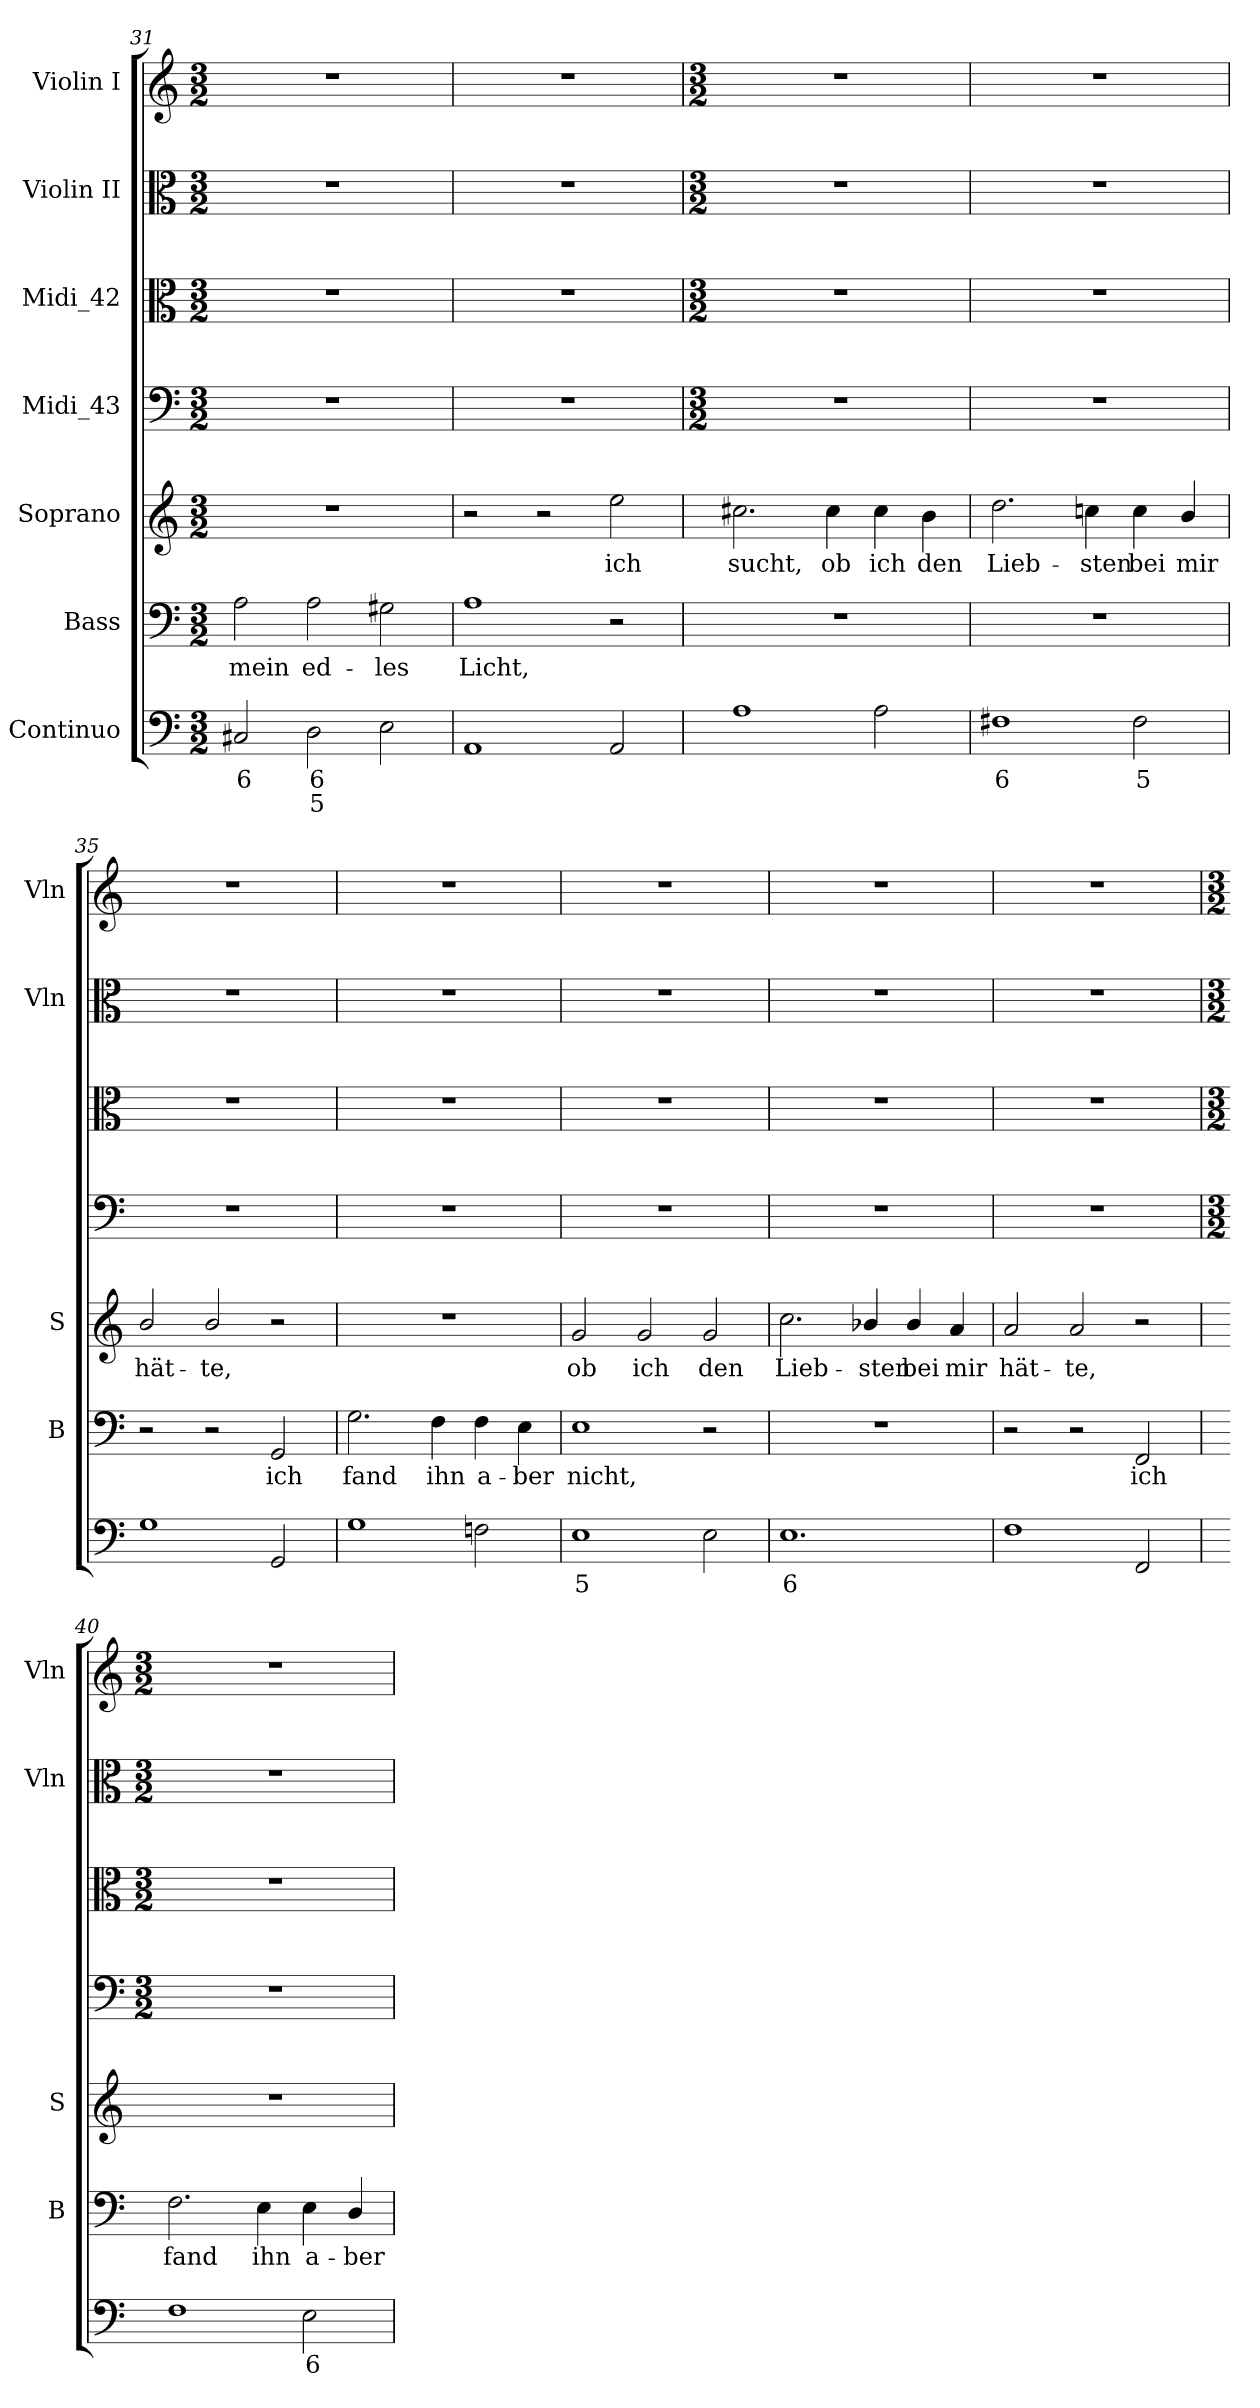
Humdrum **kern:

**kern	**text	**text	**kern	**text	**kern	**text	**kern	**kern	**kern	**kern
*part7	*part7	*part7	*part6	*part6	*part5	*part5	*part4	*part3	*part2	*part1
*staff7	*staff7	*staff7	*staff6	*staff6	*staff5	*staff5	*staff4	*staff3	*staff2	*staff1
*I"Continuo	*	*	*I"Bass	*	*I"Soprano	*	*I"Midi_43	*I"Midi_42	*I"Violin II	*I"Violin I
*	*	*	*I'B	*	*I'S	*	*	*	*I'Vln	*I'Vln
*clefF4	*	*	*clefF4	*	*clefG2	*	*clefF4	*clefC3	*clefC3	*clefG2
*k[]	*	*	*k[]	*	*k[]	*	*k[]	*k[]	*k[]	*k[]
*C:	*	*	*C:	*	*C:	*	*C:	*C:	*C:	*C:
*M3/2	*	*	*M3/2	*	*M3/2	*	*M3/2	*M3/2	*M3/2	*M3/2
=31	=31	=31	=31	=31	=31	=31	=31	=31	=31	=31
!	!LO:LY:b	!	!	!LO:LY:b	!LO:N:vis=1	!	!	!	!	!
2C#X	6	.	2A	mein	1.r	.	1.r	1.r	1.r	1.r
!	!LO:LY:b	!LO:LY:b	!	!LO:LY:b	!	!	!	!	!	!
2D	6	5	2A	ed-	.	.	.	.	.	.
!	!	!	!	!LO:LY:b	!	!	!	!	!	!
2E	.	.	2G#X	-les	.	.	.	.	.	.
=32	=32	=32	=32	=32	=32	=32	=32	=32	=32	=32
!	!	!	!	!LO:LY:b	!	!	!	!	!	!
1AA	.	.	1A	Licht,	2r	.	1.r	1.r	1.r	1.r
.	.	.	.	.	2r	.	.	.	.	.
!	!	!	!	!	!	!LO:LY:b	!	!	!	!
2AA	.	.	2r	.	2ee	ich	.	.	.	.
!!LO:LB:g=z
=33	=33	=33	=33	=33	=33	=33	=33	=33	=33	=33
*	*	*	*	*	*	*	*M3/2	*M3/2	*M3/2	*M3/2
!	!	!	!LO:N:vis=1	!	!	!LO:LY:b	!	!	!	!
1A	.	.	1.r	.	2.cc#X	sucht,	1.r	1.r	1.r	1.r
!	!	!	!	!	!	!LO:LY:b	!	!	!	!
.	.	.	.	.	4cc#	ob	.	.	.	.
!	!	!	!	!	!	!LO:LY:b	!	!	!	!
2A	.	.	.	.	4cc#	ich	.	.	.	.
!	!	!	!	!	!	!LO:LY:b	!	!	!	!
.	.	.	.	.	4b	den	.	.	.	.
=34	=34	=34	=34	=34	=34	=34	=34	=34	=34	=34
!	!LO:LY:b	!	!LO:N:vis=1	!	!	!LO:LY:b	!	!	!	!
1F#X	6	.	1.r	.	2.dd	Lieb-	1.r	1.r	1.r	1.r
!	!	!	!	!	!	!LO:LY:b	!	!	!	!
.	.	.	.	.	4ccn	-sten	.	.	.	.
!	!LO:LY:b	!	!	!	!	!LO:LY:b	!	!	!	!
2F#	5	.	.	.	4cc	bei	.	.	.	.
!	!	!	!	!	!	!LO:LY:b	!	!	!	!
.	.	.	.	.	4b/	mir	.	.	.	.
=35	=35	=35	=35	=35	=35	=35	=35	=35	=35	=35
!	!	!	!	!	!	!LO:LY:b	!	!	!	!
1G	.	.	2r	.	2b/	hät-	1.r	1.r	1.r	1.r
!	!	!	!	!	!	!LO:LY:b	!	!	!	!
.	.	.	2r	.	2b/	-te,	.	.	.	.
!	!	!	!	!LO:LY:b	!	!	!	!	!	!
2GG	.	.	2GG	ich	2r	.	.	.	.	.
=36	=36	=36	=36	=36	=36	=36	=36	=36	=36	=36
!	!	!	!	!LO:LY:b	!LO:N:vis=1	!	!	!	!	!
1G	.	.	2.G	fand	1.r	.	1.r	1.r	1.r	1.r
!	!	!	!	!LO:LY:b	!	!	!	!	!	!
.	.	.	4F	ihn	.	.	.	.	.	.
!	!	!	!	!LO:LY:b	!	!	!	!	!	!
2Fn	.	.	4F	a-	.	.	.	.	.	.
!	!	!	!	!LO:LY:b	!	!	!	!	!	!
.	.	.	4E	-ber	.	.	.	.	.	.
=37	=37	=37	=37	=37	=37	=37	=37	=37	=37	=37
!	!LO:LY:b	!	!	!LO:LY:b	!	!LO:LY:b	!	!	!	!
1E	5	.	1E	nicht,	2g	ob	1.r	1.r	1.r	1.r
!	!	!	!	!	!	!LO:LY:b	!	!	!	!
.	.	.	.	.	2g	ich	.	.	.	.
!	!	!	!	!	!	!LO:LY:b	!	!	!	!
2E	.	.	2r	.	2g	den	.	.	.	.
=38	=38	=38	=38	=38	=38	=38	=38	=38	=38	=38
!	!LO:LY:b	!	!LO:N:vis=1	!	!	!LO:LY:b	!	!	!	!
1.E	6	.	1.r	.	2.cc	Lieb-	1.r	1.r	1.r	1.r
!	!	!	!	!	!	!LO:LY:b	!	!	!	!
.	.	.	.	.	4b-X/	-sten	.	.	.	.
!	!	!	!	!	!	!LO:LY:b	!	!	!	!
.	.	.	.	.	4b-/	bei	.	.	.	.
!	!	!	!	!	!	!LO:LY:b	!	!	!	!
.	.	.	.	.	4a	mir	.	.	.	.
=39	=39	=39	=39	=39	=39	=39	=39	=39	=39	=39
!	!	!	!	!	!	!LO:LY:b	!	!	!	!
1F	.	.	2r	.	2a	hät-	1.r	1.r	1.r	1.r
!	!	!	!	!	!	!LO:LY:b	!	!	!	!
.	.	.	2r	.	2a	-te,	.	.	.	.
!	!	!	!	!LO:LY:b	!	!	!	!	!	!
2FF	.	.	2FF	ich	2r	.	.	.	.	.
!!LO:LB:g=z
=40	=40	=40	=40	=40	=40	=40	=40	=40	=40	=40
*	*	*	*	*	*	*	*M3/2	*M3/2	*M3/2	*M3/2
!	!	!	!	!LO:LY:b	!LO:N:vis=1	!	!	!	!	!
1F	.	.	2.F	fand	1.r	.	1.r	1.r	1.r	1.r
!	!	!	!	!LO:LY:b	!	!	!	!	!	!
.	.	.	4E	ihn	.	.	.	.	.	.
!	!LO:LY:b	!	!	!LO:LY:b	!	!	!	!	!	!
2E	6	.	4E	a-	.	.	.	.	.	.
!	!	!	!	!LO:LY:b	!	!	!	!	!	!
.	.	.	4D/	-ber	.	.	.	.	.	.
=	=	=	=	=	=	=	=	=	=	=
*-	*-	*-	*-	*-	*-	*-	*-	*-	*-	*-
